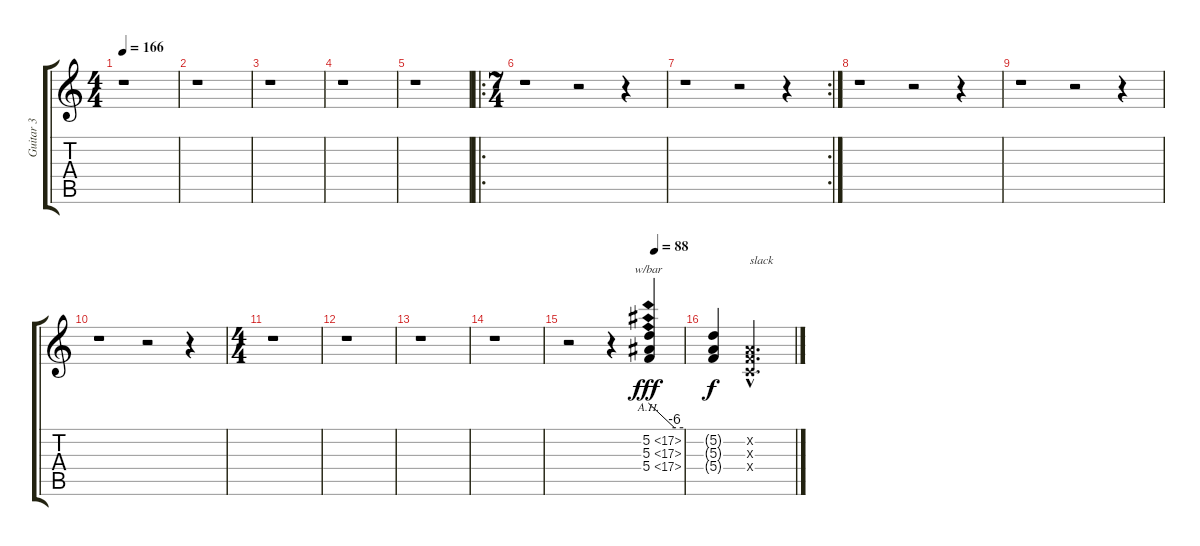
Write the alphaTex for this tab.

\track ("Guitar 3" "Guitar 3") {instrument overdrivenguitar}
\staff {score tabs}
\tuning (D4 A3 F3 C3 G2 C2) {hide}
\ts (4 4)
\tempo 166
\clef g2
\ks c
r.1{dy f} |
r.1 |
r.1 |
r.1 |
r.1 |
\ro
\ts (7 4)
r.1 r.2 r.4 |
\rc 2
r.1 r.2 r.4 |
r.1 r.2 r.4 |
r.1 r.2 r.4 |
r.1 r.2 r.4 |
\ts (4 4)
r.1 |
r.1 |
r.1 |
r.1 |
\tempo (88 0.75)
r.2 r.4 (5.2{ah 12} 5.3{ah 12} 5.4{ah 12}).4{tbe (custom default 0 0 45 -24 60 -24) dy fff} |
(5.2{t} 5.3{t} 5.4{t}).4{dy f} (0.2{hac x} 0.3{hac x} 0.4{hac x}).2{d txt "slack"}
